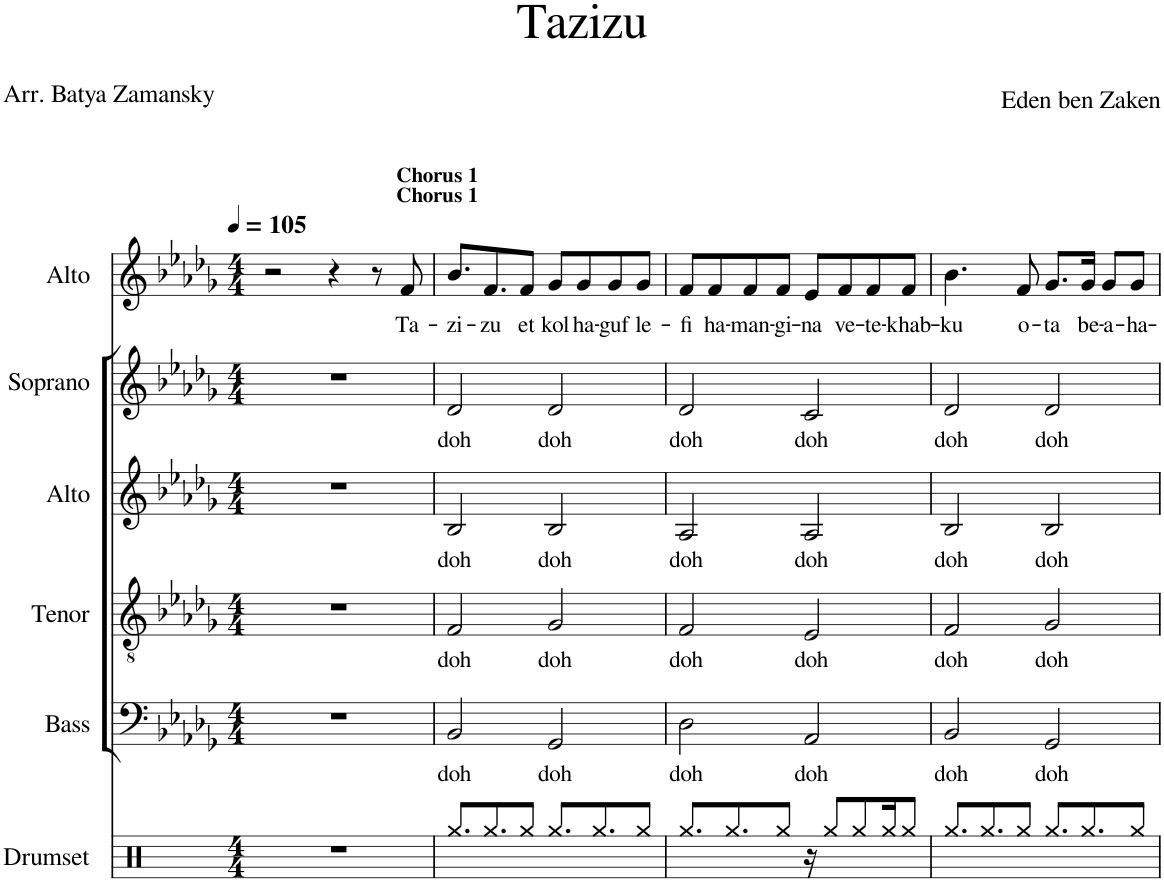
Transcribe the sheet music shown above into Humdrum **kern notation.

**kern	**kern	**text	**kern	**text	**kern	**text	**kern	**text	**kern	**text
*part6	*part5	*part5	*part4	*part4	*part3	*part3	*part2	*part2	*part1	*part1
*staff6	*staff5	*staff5	*staff4	*staff4	*staff3	*staff3	*staff2	*staff2	*staff1	*staff1
*I"Drumset	*I"Bass	*	*I"Tenor	*	*I"Alto	*	*I"Soprano	*	*I"Alto	*
*I'Drs.	*I'B.	*	*I'T.	*	*I'A.	*	*I'S.	*	*I'A.	*
*clefX	*clefF4	*	*clefGv2	*	*clefG2	*	*clefG2	*	*clefG2	*
*k[b-e-a-]	*k[b-e-a-d-g-]	*	*k[b-e-a-d-g-]	*	*k[b-e-a-d-g-]	*	*k[b-e-a-d-g-]	*	*k[b-e-a-d-g-]	*
*M4/4	*M4/4	*	*M4/4	*	*M4/4	*	*M4/4	*	*M4/4	*
*MM105	*MM105	*	*MM105	*	*MM105	*	*MM105	*	*MM105	*
=1	=1	=1	=1	=1	=1	=1	=1	=1	=1	=1
1r	1r	.	1r	.	1r	.	1r	.	2r	.
.	.	.	.	.	.	.	.	.	4r	.
.	.	.	.	.	.	.	.	.	8r	.
!	!	!	!	!	!	!	!	!	!	!LO:LY:b
.	.	.	.	.	.	.	.	.	8f/	Ta-
=2	=2	=2	=2	=2	=2	=2	=2	=2	=2	=2
!	!	!	!	!	!	!	!	!	!LO:TX:a:B:t=Chorus 1	!
!	!	!	!	!	!	!	!	!	!LO:TX:a:B:t=Chorus 1	!
!	!	!LO:LY:b	!	!LO:LY:b	!	!LO:LY:b	!	!LO:LY:b	!	!LO:LY:b
8.Rgg/L	2BB-/	doh	2F/	doh	2B-/	doh	2d-/	doh	8.b-/L	-zi-
!	!	!	!	!	!	!	!	!	!	!LO:LY:b
8.Rgg/	.	.	.	.	.	.	.	.	8.f/	-zu
!	!	!	!	!	!	!	!	!	!	!LO:LY:b
8Rgg/J	.	.	.	.	.	.	.	.	8f/J	et
!	!	!LO:LY:b	!	!LO:LY:b	!	!LO:LY:b	!	!LO:LY:b	!	!LO:LY:b
8.Rgg/L	2GG-/	doh	2G-/	doh	2B-/	doh	2d-/	doh	8g-/L	kol
!	!	!	!	!	!	!	!	!	!	!LO:LY:b
.	.	.	.	.	.	.	.	.	8g-/	ha-
8.Rgg/	.	.	.	.	.	.	.	.	.	.
!	!	!	!	!	!	!	!	!	!	!LO:LY:b
.	.	.	.	.	.	.	.	.	8g-/	-guf
!	!	!	!	!	!	!	!	!	!	!LO:LY:b
8Rgg/J	.	.	.	.	.	.	.	.	8g-/J	le-
=3	=3	=3	=3	=3	=3	=3	=3	=3	=3	=3
!	!	!LO:LY:b	!	!LO:LY:b	!	!LO:LY:b	!	!LO:LY:b	!	!LO:LY:b
8.Rgg/L	2D-\	doh	2F/	doh	2A-/	doh	2d-/	doh	8f/L	-fi
!	!	!	!	!	!	!	!	!	!	!LO:LY:b
.	.	.	.	.	.	.	.	.	8f/	ha-
8.Rgg/	.	.	.	.	.	.	.	.	.	.
!	!	!	!	!	!	!	!	!	!	!LO:LY:b
.	.	.	.	.	.	.	.	.	8f/	-man-
!	!	!	!	!	!	!	!	!	!	!LO:LY:b
8Rgg/J	.	.	.	.	.	.	.	.	8f/J	-gi-
!	!	!LO:LY:b	!	!LO:LY:b	!	!LO:LY:b	!	!LO:LY:b	!	!LO:LY:b
16r	2AA-/	doh	2E-/	doh	2A-/	doh	2c/	doh	8e-/L	-na
8Rgg/L	.	.	.	.	.	.	.	.	.	.
!	!	!	!	!	!	!	!	!	!	!LO:LY:b
.	.	.	.	.	.	.	.	.	8f/	ve-
8Rgg/	.	.	.	.	.	.	.	.	.	.
!	!	!	!	!	!	!	!	!	!	!LO:LY:b
.	.	.	.	.	.	.	.	.	8f/	-te-
16Rgg/K	.	.	.	.	.	.	.	.	.	.
!	!	!	!	!	!	!	!	!	!	!LO:LY:b
8Rgg/J	.	.	.	.	.	.	.	.	8f/J	-khab-
=4	=4	=4	=4	=4	=4	=4	=4	=4	=4	=4
!	!	!LO:LY:b	!	!LO:LY:b	!	!LO:LY:b	!	!LO:LY:b	!	!LO:LY:b
8.Rgg/L	2BB-/	doh	2F/	doh	2B-/	doh	2d-/	doh	4.b-\	-ku
8.Rgg/	.	.	.	.	.	.	.	.	.	.
!	!	!	!	!	!	!	!	!	!	!LO:LY:b
8Rgg/J	.	.	.	.	.	.	.	.	8f/	o-
!	!	!LO:LY:b	!	!LO:LY:b	!	!LO:LY:b	!	!LO:LY:b	!	!LO:LY:b
8.Rgg/L	2GG-/	doh	2G-/	doh	2B-/	doh	2d-/	doh	8.g-/L	-ta
!	!	!	!	!	!	!	!	!	!	!LO:LY:b
8.Rgg/	.	.	.	.	.	.	.	.	16g-/Jk	be-
!	!	!	!	!	!	!	!	!	!	!LO:LY:b
.	.	.	.	.	.	.	.	.	8g-/L	-a-
!	!	!	!	!	!	!	!	!	!	!LO:LY:b
8Rgg/J	.	.	.	.	.	.	.	.	8g-/J	-ha-
=	=	=	=	=	=	=	=	=	=	=
*-	*-	*-	*-	*-	*-	*-	*-	*-	*-	*-
